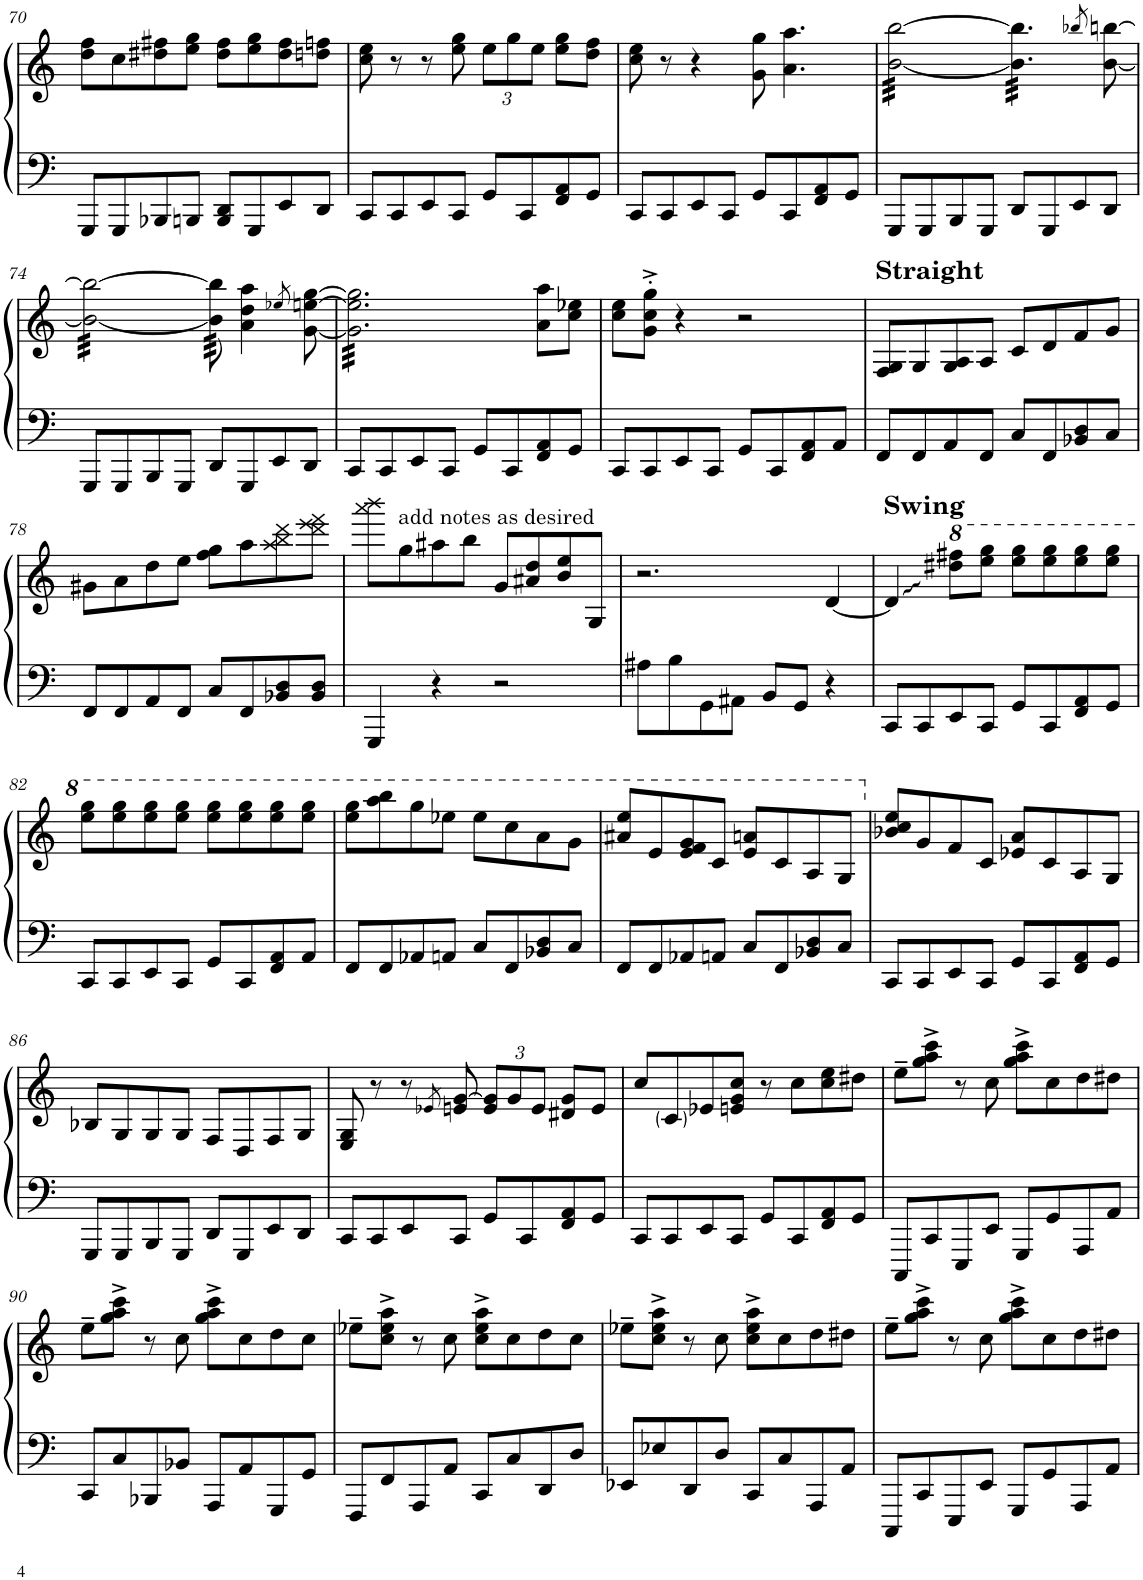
**kern	**kern
*part1	*part1
*staff2	*staff1
*I"Piano	*
*I'Pno.	*
!!LO:PB:g=z
*clefF4	*clefG2
*k[]	*k[]
*M4/4	*M4/4
=70	=70
8GGG/L	8dd\ 8ff\L
8GGG/	8cc\
8BBB-X/	8dd#X\ 8ff#X\
8BBBn/J	8ee\ 8gg\J
8BBB/ 8DD/L	8dd#\ 8ff#\L
8GGG/	8ee\ 8gg\
8EE/	8dd#\ 8ff#\
8DD/J	8ddn\ 8ffn\J
=71	=71
8CC/L	8cc\ 8ee\
8CC/	8r
8EE/	8r
8CC/J	8ee\ 8gg\
*	*Xbrackettup
8GG/L	12ee\L
.	12gg\
8CC/	.
.	12ee\J
8FF/ 8AA/	8ee\ 8gg\L
8GG/J	8dd\ 8ff\J
=72	=72
8CC/L	8cc\ 8ee\
8CC/	8r
8EE/	4r
8CC/J	.
8GG/L	8g\ 8gg\
8CC/	4.a\ 4.aa\
8FF/ 8AA/	.
8GG/J	.
=73	=73
*	*tremolo
8GGG/L	[32b\ [32bb\LLL
.	32b\ 32bb\
.	32b\ 32bb\
.	32b\ 32bb\
8GGG/	32b\ 32bb\
.	32b\ 32bb\
.	32b\ 32bb\
.	32b\ 32bb\
8BBB/	32b\ 32bb\
.	32b\ 32bb\
.	32b\ 32bb\
.	32b\ 32bb\
8GGG/J	32b\ 32bb\
.	32b\ 32bb\
.	32b\ 32bb\
.	32b\ 32bb\JJJ
8DD/L	32b\] 32bb\]LLL
.	32b\ 32bb\
.	32b\ 32bb\
.	32b\ 32bb\
8GGG/	32b\ 32bb\
.	32b\ 32bb\
.	32b\ 32bb\
.	32b\ 32bb\
8EE/	32b\ 32bb\
.	32b\ 32bb\
.	32b\ 32bb\
.	32b\ 32bb\JJJ
*	*Xtremolo
.	8qbb-X/
8DD/J	[8b\ [8bbn\
!!LO:LB:g=z
=74	=74
*	*tremolo
8GGG/L	32b\ 32bb\LLL
.	32b\ 32bb\
.	32b\ 32bb\
.	32b\ 32bb\
8GGG/	32b\ 32bb\
.	32b\ 32bb\
.	32b\ 32bb\
.	32b\ 32bb\
8BBB/	32b\ 32bb\
.	32b\ 32bb\
.	32b\ 32bb\
.	32b\ 32bb\
8GGG/J	32b\ 32bb\
.	32b\ 32bb\
.	32b\ 32bb\
.	32b\ 32bb\JJJ
8DD/L	64b\] 64bb\]
.	64b\ 64bb\
.	64b\ 64bb\
.	64b\ 64bb\
.	64b\ 64bb\
.	64b\ 64bb\
.	64b\ 64bb\
.	64b\ 64bb\
*	*Xtremolo
8GGG/	4a\ 4dd\ 4aa\
8EE/	.
.	8qee-X/
8DD/J	[8g\ [8een\ [8gg\
=75	=75
*	*tremolo
8CC/L	32g\] 32ee\] 32gg\]LLL
.	32g\ 32ee\ 32gg\
.	32g\ 32ee\ 32gg\
.	32g\ 32ee\ 32gg\
8CC/	32g\ 32ee\ 32gg\
.	32g\ 32ee\ 32gg\
.	32g\ 32ee\ 32gg\
.	32g\ 32ee\ 32gg\
8EE/	32g\ 32ee\ 32gg\
.	32g\ 32ee\ 32gg\
.	32g\ 32ee\ 32gg\
.	32g\ 32ee\ 32gg\
8CC/J	32g\ 32ee\ 32gg\
.	32g\ 32ee\ 32gg\
.	32g\ 32ee\ 32gg\
.	32g\ 32ee\ 32gg\
8GG/L	32g\ 32ee\ 32gg\
.	32g\ 32ee\ 32gg\
.	32g\ 32ee\ 32gg\
.	32g\ 32ee\ 32gg\
8CC/	32g\ 32ee\ 32gg\
.	32g\ 32ee\ 32gg\
.	32g\ 32ee\ 32gg\
.	32g\ 32ee\ 32gg\JJJ
*	*Xtremolo
8FF/ 8AA/	8a\ 8aa\L
8GG/J	8cc\ 8ee-X\J
=76	=76
8CC/L	8cc\ 8ee\L
8CC/	8g\'^ 8cc\'^ 8gg\'^J
8EE/	4r
8CC/J	.
8GG/L	2r
8CC/	.
8FF/ 8AA/	.
8AA/J	.
=77	=77
!	!LO:TX:a:B:t=Straight
8FF/L	8F/ 8G/L
8FF/	8G/
8AA/	8G/ 8A/
8FF/J	8A/J
8C/L	8c/L
8FF/	8d/
8BB-X/ 8D/	8f/
8C/J	8g/J
!!LO:LB:g=z
=78	=78
8FF/L	8g#X\L
8FF/	8a\
8AA/	8dd\
8FF/J	8ee\J
8C/L	8ff\ 8gg\L
8FF/	8aa\
8BB-X/ 8D/	8aa\ 8bb\ 8ddd\
8BB-/ 8D/J	8ddd\ 8eee\ 8fff\J
=79	=79
4GGG/	8aaa\ 8bbb\L
!	!LO:TX:a:t=add notes as desired
.	8gg\
4r	8aa#X\
.	8bb\J
2r	8g/L
.	8a#X/ 8dd/
.	8b/ 8ee/
.	8G/J
=80	=80
8A#X\L	2.r
8B\	.
8GG\	.
8AA#X\J	.
8BB/L	.
8GG/J	.
4r	[4d/
=81	=81
!	!LO:TX:a:B:t=Swing
8CC/L	4d/]
8CC/	.
*	*8va
8EE/	8ddd#X\ 8fff#X\L
8CC/J	8eee\ 8ggg\J
8GG/L	8eee\ 8ggg\L
8CC/	8eee\ 8ggg\
8FF/ 8AA/	8eee\ 8ggg\
8GG/J	8eee\ 8ggg\J
!!LO:LB:g=z
=82	=82
8CC/L	8eee\ 8ggg\L
8CC/	8eee\ 8ggg\
8EE/	8eee\ 8ggg\
8CC/J	8eee\ 8ggg\J
8GG/L	8eee\ 8ggg\L
8CC/	8eee\ 8ggg\
8FF/ 8AA/	8eee\ 8ggg\
8AA/J	8eee\ 8ggg\J
=83	=83
8FF/L	8eee\ 8ggg\L
8FF/	8aaa\ 8bbb\
8AA-X/	8ggg\
8AAn/J	8eee-X\J
8C/L	8eee-\L
8FF/	8ccc\
8BB-X/ 8D/	8aa\
8C/J	8gg\J
=84	=84
8FF/L	8aa#X/ 8eee/L
8FF/	8ee/
8AA-X/	8ee/ 8ff/ 8gg/
8AAn/J	8cc/J
8C/L	8ee/ 8aan/L
8FF/	8cc/
8BB-X/ 8D/	8a/
8C/J	8g/J
=85	=85
*	*X8va
8CC/L	8b-X/ 8cc/ 8ee/L
8CC/	8g/
8EE/	8f/
8CC/J	8c/J
8GG/L	8e-X/ 8a/L
8CC/	8c/
8FF/ 8AA/	8A/
8GG/J	8G/J
!!LO:LB:g=z
=86	=86
8GGG/L	8B-X/L
8GGG/	8G/
8BBB/	8G/
8GGG/J	8G/J
8DD/L	8F/L
8GGG/	8D/
8EE/	8F/
8DD/J	8G/J
=87	=87
8CC/L	8E/ 8G/
8CC/	8r
8EE/	8r
.	8qe-X/
8CC/J	8en/ [8g/
8GG/L	12e/ 12g/]L
.	12g/
8CC/	.
.	12e/J
8FF/ 8AA/	8d#X/ 8g/L
8GG/J	8e/J
=88	=88
8CC/L	8cc/L
8CC/	8c/
8EE/	8e-X/
8CC/J	8en/ 8g/ 8cc/J
8GG/L	8r
8CC/	8cc\L
8FF/ 8AA/	8cc\ 8ee\
8GG/J	8dd#X\J
=89	=89
8CCC/L	8ee~\L
8CC/	8gg\^ 8aa\^ 8ccc\^J
8EEE/	8r
8EE/J	8cc\
8GGG/L	8gg\^ 8aa\^ 8ccc\^L
8GG/	8cc\
8AAA/	8dd\
8AA/J	8dd#X\J
!!LO:LB:g=z
=90	=90
8CC/L	8ee~\L
8C/	8gg\^ 8aa\^ 8ccc\^J
8BBB-X/	8r
8BB-X/J	8cc\
8AAA/L	8gg\^ 8aa\^ 8ccc\^L
8AA/	8cc\
8GGG/	8dd\
8GG/J	8cc\J
=91	=91
8FFF/L	8ee-X~\L
8FF/	8cc\^ 8ee-\^ 8aa\^J
8AAA/	8r
8AA/J	8cc\
8CC/L	8cc\^ 8ee-\^ 8aa\^L
8C/	8cc\
8DD/	8dd\
8D/J	8cc\J
=92	=92
8EE-X/L	8ee-X~\L
8E-X/	8cc\^ 8ee-\^ 8aa\^J
8DD/	8r
8D/J	8cc\
8CC/L	8cc\^ 8ee-\^ 8aa\^L
8C/	8cc\
8AAA/	8dd\
8AA/J	8dd#X\J
=93	=93
8CCC/L	8ee~\L
8CC/	8gg\^ 8aa\^ 8ccc\^J
8EEE/	8r
8EE/J	8cc\
8GGG/L	8gg\^ 8aa\^ 8ccc\^L
8GG/	8cc\
8AAA/	8dd\
8AA/J	8dd#X\J
=	=
*-	*-
